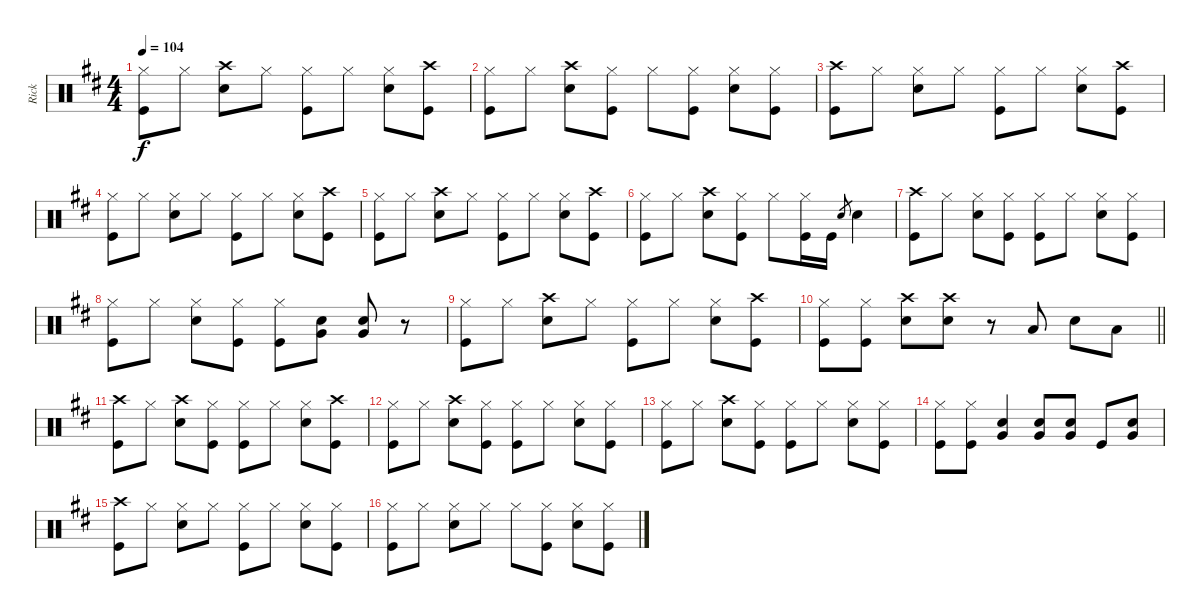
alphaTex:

\track ("Rick" "Rick") {instrument percussion}
\staff {score}
\articulation defaults
\ts (4 4)
\tempo 104
\clef neutral
\ks d
("Hi-Hat (closed)" "Kick (hit)").8{dy f} "Hi-Hat (closed)".8 ("Crash high (hit)" "Snare (hit) 2").8 "Hi-Hat (closed)".8 ("Hi-Hat (closed)" "Kick (hit)").8 "Hi-Hat (closed)".8 ("Hi-Hat (closed)" "Snare (hit) 2").8 ("Crash high (hit)" "Kick (hit)").8 |
("Hi-Hat (closed)" "Kick (hit)").8 "Hi-Hat (closed)".8 ("Crash high (hit)" "Snare (hit) 2").8 ("Hi-Hat (closed)" "Kick (hit)").8 "Hi-Hat (closed)".8 ("Hi-Hat (closed)" "Kick (hit)").8 ("Hi-Hat (closed)" "Snare (hit) 2").8 ("Hi-Hat (closed)" "Kick (hit)").8 |
("Crash high (hit)" "Kick (hit)").8 "Hi-Hat (closed)".8 ("Hi-Hat (closed)" "Snare (hit) 2").8 "Hi-Hat (closed)".8 ("Hi-Hat (closed)" "Kick (hit)").8 "Hi-Hat (closed)".8 ("Hi-Hat (closed)" "Snare (hit) 2").8 ("Crash high (hit)" "Kick (hit)").8 |
("Hi-Hat (closed)" "Kick (hit)").8 "Hi-Hat (closed)".8 ("Hi-Hat (closed)" "Snare (hit) 2").8 "Hi-Hat (closed)".8 ("Hi-Hat (closed)" "Kick (hit)").8 "Hi-Hat (closed)".8 ("Hi-Hat (closed)" "Snare (hit) 2").8 ("Crash high (hit)" "Kick (hit)").8 |
("Hi-Hat (closed)" "Kick (hit)").8 "Hi-Hat (closed)".8 ("Crash high (hit)" "Snare (hit) 2").8 "Hi-Hat (closed)".8 ("Hi-Hat (closed)" "Kick (hit)").8 "Hi-Hat (closed)".8 ("Hi-Hat (closed)" "Snare (hit) 2").8 ("Crash high (hit)" "Kick (hit)").8 |
("Hi-Hat (closed)" "Kick (hit)").8 "Hi-Hat (closed)".8 ("Crash high (hit)" "Snare (hit) 2").8 ("Hi-Hat (closed)" "Kick (hit)").8 "Hi-Hat (closed)".8 ("Hi-Hat (closed)" "Kick (hit)").16 "Kick (hit)".16 "Snare (hit) 2".8{gr} "Snare (hit) 2".4 |
("Crash high (hit)" "Kick (hit)").8 "Hi-Hat (closed)".8 ("Hi-Hat (closed)" "Snare (hit) 2").8 ("Hi-Hat (closed)" "Kick (hit)").8 ("Hi-Hat (closed)" "Kick (hit)").8 "Hi-Hat (closed)".8 ("Hi-Hat (closed)" "Snare (hit) 2").8 ("Hi-Hat (closed)" "Kick (hit)").8 |
("Hi-Hat (closed)" "Kick (hit)").8 "Hi-Hat (closed)".8 ("Hi-Hat (closed)" "Snare (hit) 2").8 ("Hi-Hat (closed)" "Kick (hit)").8 ("Hi-Hat (closed)" "Kick (hit)").8 ("Snare (hit) 2" "Very Low Tom (hit)").8 ("Snare (hit) 2" "Very Low Tom (hit)").8 r.8 |
("Hi-Hat (closed)" "Kick (hit)").8 "Hi-Hat (closed)".8 ("Crash high (hit)" "Snare (hit) 2").8 "Hi-Hat (closed)".8 ("Hi-Hat (closed)" "Kick (hit)").8 "Hi-Hat (closed)".8 ("Hi-Hat (closed)" "Snare (hit) 2").8 ("Crash high (hit)" "Kick (hit)").8 |
\barLineRight lightlight
("Hi-Hat (closed)" "Kick (hit)").8 ("Hi-Hat (closed)" "Kick (hit)").8 ("Crash high (hit)" "Snare (hit) 2").8 ("Crash high (hit)" "Snare (hit) 2").8 r.8 "Low Tom (hit)".8 "Snare (hit) 2".8 "Low Tom (hit)".8 |
("Crash high (hit)" "Kick (hit)").8 "Hi-Hat (closed)".8 ("Crash high (hit)" "Snare (hit) 2").8 ("Hi-Hat (closed)" "Kick (hit)").8 ("Hi-Hat (closed)" "Kick (hit)").8 "Hi-Hat (closed)".8 ("Hi-Hat (closed)" "Snare (hit) 2").8 ("Crash high (hit)" "Kick (hit)").8 |
("Hi-Hat (closed)" "Kick (hit)").8 "Hi-Hat (closed)".8 ("Crash high (hit)" "Snare (hit) 2").8 ("Hi-Hat (closed)" "Kick (hit)").8 ("Hi-Hat (closed)" "Kick (hit)").8 "Hi-Hat (closed)".8 ("Hi-Hat (closed)" "Snare (hit) 2").8 ("Hi-Hat (closed)" "Kick (hit)").8 |
("Hi-Hat (closed)" "Kick (hit)").8 "Hi-Hat (closed)".8 ("Crash high (hit)" "Snare (hit) 2").8 ("Hi-Hat (closed)" "Kick (hit)").8 ("Hi-Hat (closed)" "Kick (hit)").8 "Hi-Hat (closed)".8 ("Hi-Hat (closed)" "Snare (hit) 2").8 ("Hi-Hat (closed)" "Kick (hit)").8 |
("Hi-Hat (closed)" "Kick (hit)").8 ("Hi-Hat (closed)" "Kick (hit)").8 ("Snare (hit) 2" "Very Low Tom (hit)").4 ("Snare (hit) 2" "Very Low Tom (hit)").8 ("Snare (hit) 2" "Very Low Tom (hit)").8 "Kick (hit)".8 ("Snare (hit) 2" "Very Low Tom (hit)").8 |
("Crash high (hit)" "Kick (hit)").8 "Hi-Hat (closed)".8 ("Hi-Hat (closed)" "Snare (hit) 2").8 "Hi-Hat (closed)".8 ("Hi-Hat (closed)" "Kick (hit)").8 "Hi-Hat (closed)".8 ("Hi-Hat (closed)" "Snare (hit) 2").8 ("Hi-Hat (closed)" "Kick (hit)").8 |
("Hi-Hat (closed)" "Kick (hit)").8 "Hi-Hat (closed)".8 ("Hi-Hat (closed)" "Snare (hit) 2").8 "Hi-Hat (closed)".8 "Hi-Hat (closed)".8 ("Hi-Hat (closed)" "Kick (hit)").8 ("Hi-Hat (closed)" "Snare (hit) 2").8 ("Hi-Hat (closed)" "Kick (hit)").8
